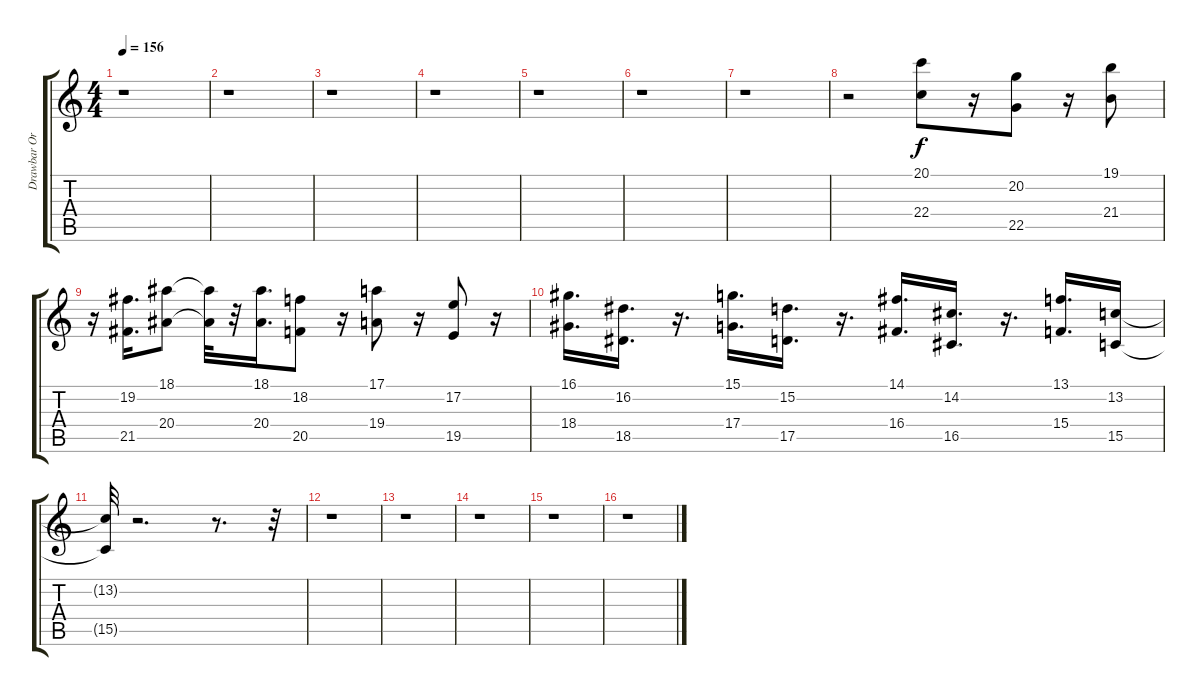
\track ("Drawbar Organ" "Drawbar Or") {instrument drawbarorgan}
\staff {score tabs}
\tuning (E4 B3 G3 D3 A2 E2) {hide}
\ts (4 4)
\tempo 156
\clef g2
\ks c
r.1{dy f} |
r.1 |
r.1 |
r.1 |
r.1 |
r.1 |
r.1 |
r.2 (20.1 22.4).8 r.16 (20.2 22.5).8 r.16 (19.1 21.4).8 |
r.16 (19.2 21.5).16{d} (18.1 20.4).8 (18.1{t} 20.4{t}).32 r.32 (18.1 20.4).16{d} (18.2 20.5).8 r.16 (17.1 19.4).8 r.16 (17.2 19.5).8 r.16 |
(16.1 18.4).16{d} (16.2 18.5).16{d} r.16{d} (15.1 17.4).16{d} (15.2 17.5).16{d} r.16{d} (14.1 16.4).16{d} (14.2 16.5).16{d} r.16{d} (13.1 15.4).16{d} (13.2 15.5).16 |
(13.2{t} 15.5{t}).32 r.2{d} r.8{d} r.32 |
r.1 |
r.1 |
r.1 |
r.1 |
r.1
